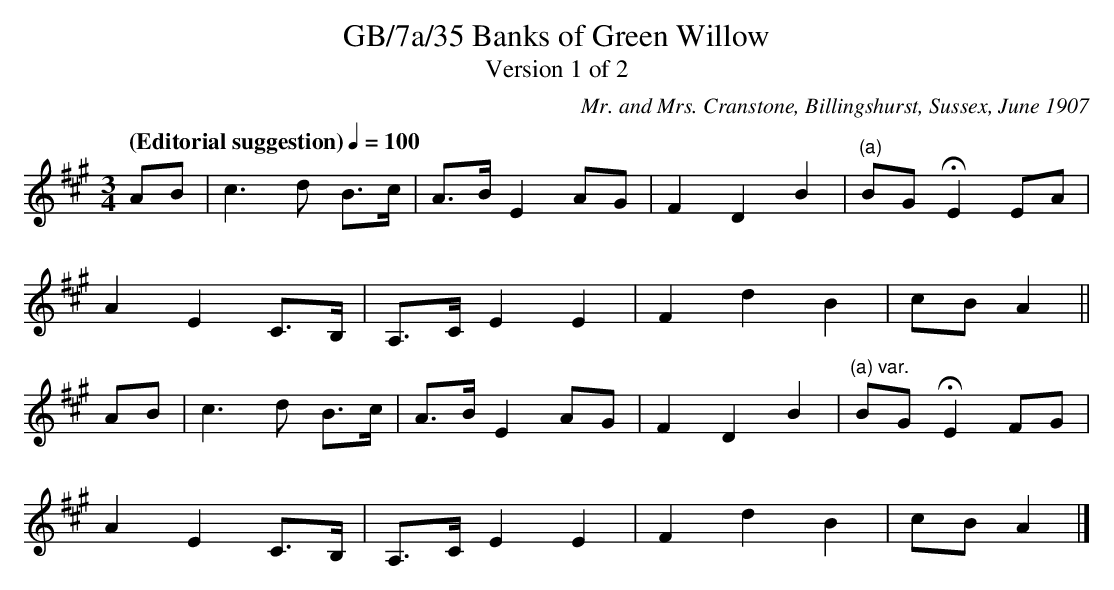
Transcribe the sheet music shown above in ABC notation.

X:1
T:GB/7a/35 Banks of Green Willow
T:Version 1 of 2
C:Mr. and Mrs. Cranstone, Billingshurst, Sussex, June 1907
L:1/8
Q:"(Editorial suggestion)" 1/4=100
M:3/4
K:A
AB | c3 d B>c | A>B E2 AG | F2 D2 B2 |"^(a)" BG HE2 EA |
A2 E2 C>B, | A,>C E2 E2 | F2 d2 B2 | cB A2 ||
AB | c3 d B>c | A>B E2 AG | F2 D2 B2 |"^(a) var." BG HE2 FG |
A2 E2 C>B, | A,>C E2 E2 | F2 d2 B2 | cB A2 |]
